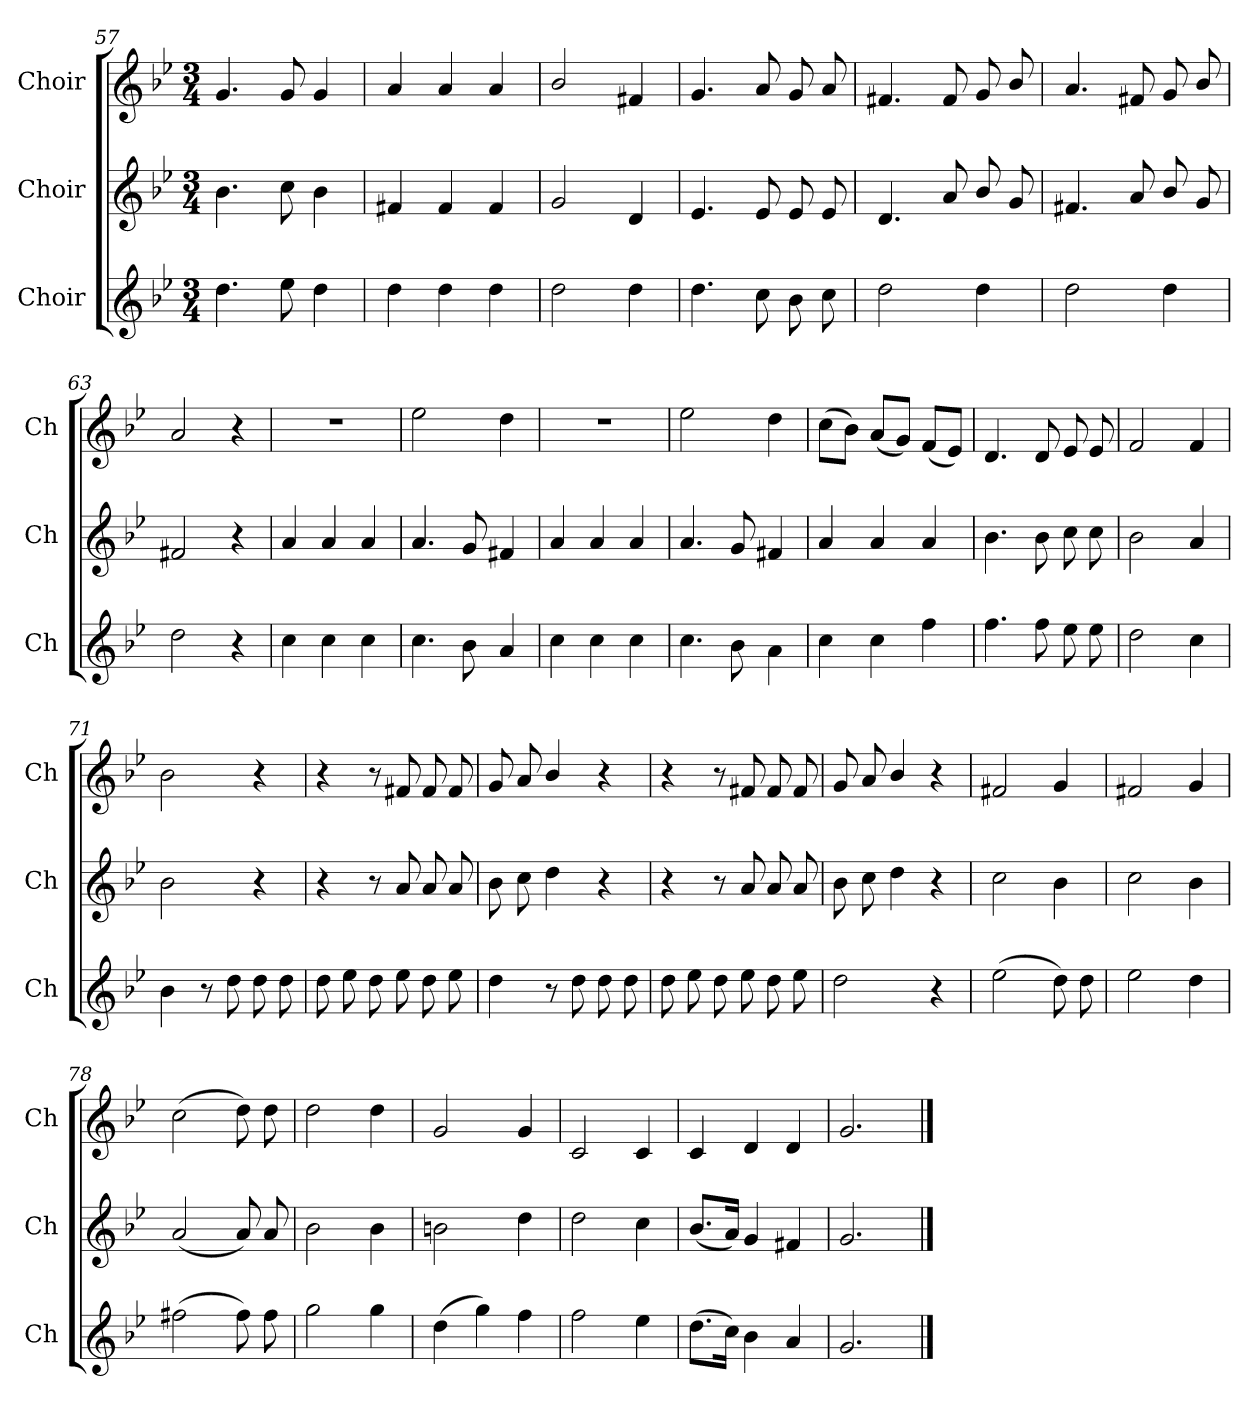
**kern	**kern	**kern
*part3	*part2	*part1
*staff3	*staff2	*staff1
*I"Choir	*I"Choir	*I"Choir
*I'Ch	*I'Ch	*I'Ch
*clefG2	*clefG2	*clefG2
*k[b-e-]	*k[b-e-]	*k[b-e-]
*M3/4	*M3/4	*M3/4
=57	=57	=57
4.dd\	4.b-\	4.g/
8ee-\	8cc\	8g/
4dd\	4b-\	4g/
=58	=58	=58
4dd\	4f#X/	4a/
4dd\	4f#/	4a/
4dd\	4f#/	4a/
=59	=59	=59
2dd\	2g/	2b-/
4dd\	4d/	4f#X/
=60	=60	=60
4.dd\	4.e-/	4.g/
8cc\	8e-/	8a/
8b-\	8e-/	8g/
8cc\	8e-/	8a/
=61	=61	=61
2dd\	4.d/	4.f#X/
.	8a/	8f#/
4dd\	8b-/	8g/
.	8g/	8b-/
=62	=62	=62
2dd\	4.f#X/	4.a/
.	8a/	8f#X/
4dd\	8b-/	8g/
.	8g/	8b-/
=63	=63	=63
2dd\	2f#X/	2a/
4r	4r	4r
!!LO:LB:g=z
=64	=64	=64
4cc\	4a/	2.r
4cc\	4a/	.
4cc\	4a/	.
=65	=65	=65
4.cc\	4.a/	2ee-\
8b-\	8g/	.
4a/	4f#X/	4dd\
=66	=66	=66
4cc\	4a/	2.r
4cc\	4a/	.
4cc\	4a/	.
=67	=67	=67
4.cc\	4.a/	2ee-\
8b-\	8g/	.
4a\	4f#X/	4dd\
=68	=68	=68
4cc\	4a/	(>8cc\L
.	.	8b-\J)
4cc\	4a/	(<8a/L
.	.	8g/J)
4ff\	4a/	(<8f/L
.	.	8e-/J)
=69	=69	=69
4.ff\	4.b-\	4.d/
8ff\	8b-\	8d/
8ee-\	8cc\	8e-/
8ee-\	8cc\	8e-/
=70	=70	=70
2dd\	2b-\	2f/
4cc\	4a/	4f/
!!LO:LB:g=z
=71	=71	=71
4b-\	2b-\	2b-\
8r	.	.
8dd\	.	.
8dd\	4r	4r
8dd\	.	.
=72	=72	=72
8dd\	4r	4r
8ee-\	.	.
8dd\	8r	8r
8ee-\	8a/	8f#X/
8dd\	8a/	8f#/
8ee-\	8a/	8f#/
=73	=73	=73
4dd\	8b-\	8g/
.	8cc\	8a/
8r	4dd\	4b-/
8dd\	.	.
8dd\	4r	4r
8dd\	.	.
=74	=74	=74
8dd\	4r	4r
8ee-\	.	.
8dd\	8r	8r
8ee-\	8a/	8f#X/
8dd\	8a/	8f#/
8ee-\	8a/	8f#/
=75	=75	=75
2dd\	8b-\	8g/
.	8cc\	8a/
.	4dd\	4b-/
4r	4r	4r
=76	=76	=76
(>2ee-\	2cc\	2f#X/
8dd\)	4b-\	4g/
8dd\	.	.
!!LO:LB:g=z
=77	=77	=77
2ee-\	2cc\	2f#X/
4dd\	4b-\	4g/
=78	=78	=78
(>2ff#X\	(<2a/	(>2cc\
8ff#\)	8a/)	8dd\)
8ff#\	8a/	8dd\
=79	=79	=79
2gg\	2b-\	2dd\
4gg\	4b-\	4dd\
=80	=80	=80
(>4dd\	2bn\	2g/
4gg\)	.	.
4ff\	4dd\	4g/
=81	=81	=81
2ff\	2dd\	2c/
4ee-\	4cc\	4c/
=82	=82	=82
(>8.dd\L	(<8.b-/L	4c/
16cc\Jk)	16a/Jk)	.
4b-\	4g/	4d/
4a/	4f#X/	4d/
=83	=83	=83
2.g/	2.g/	2.g/
==	==	==
*-	*-	*-
